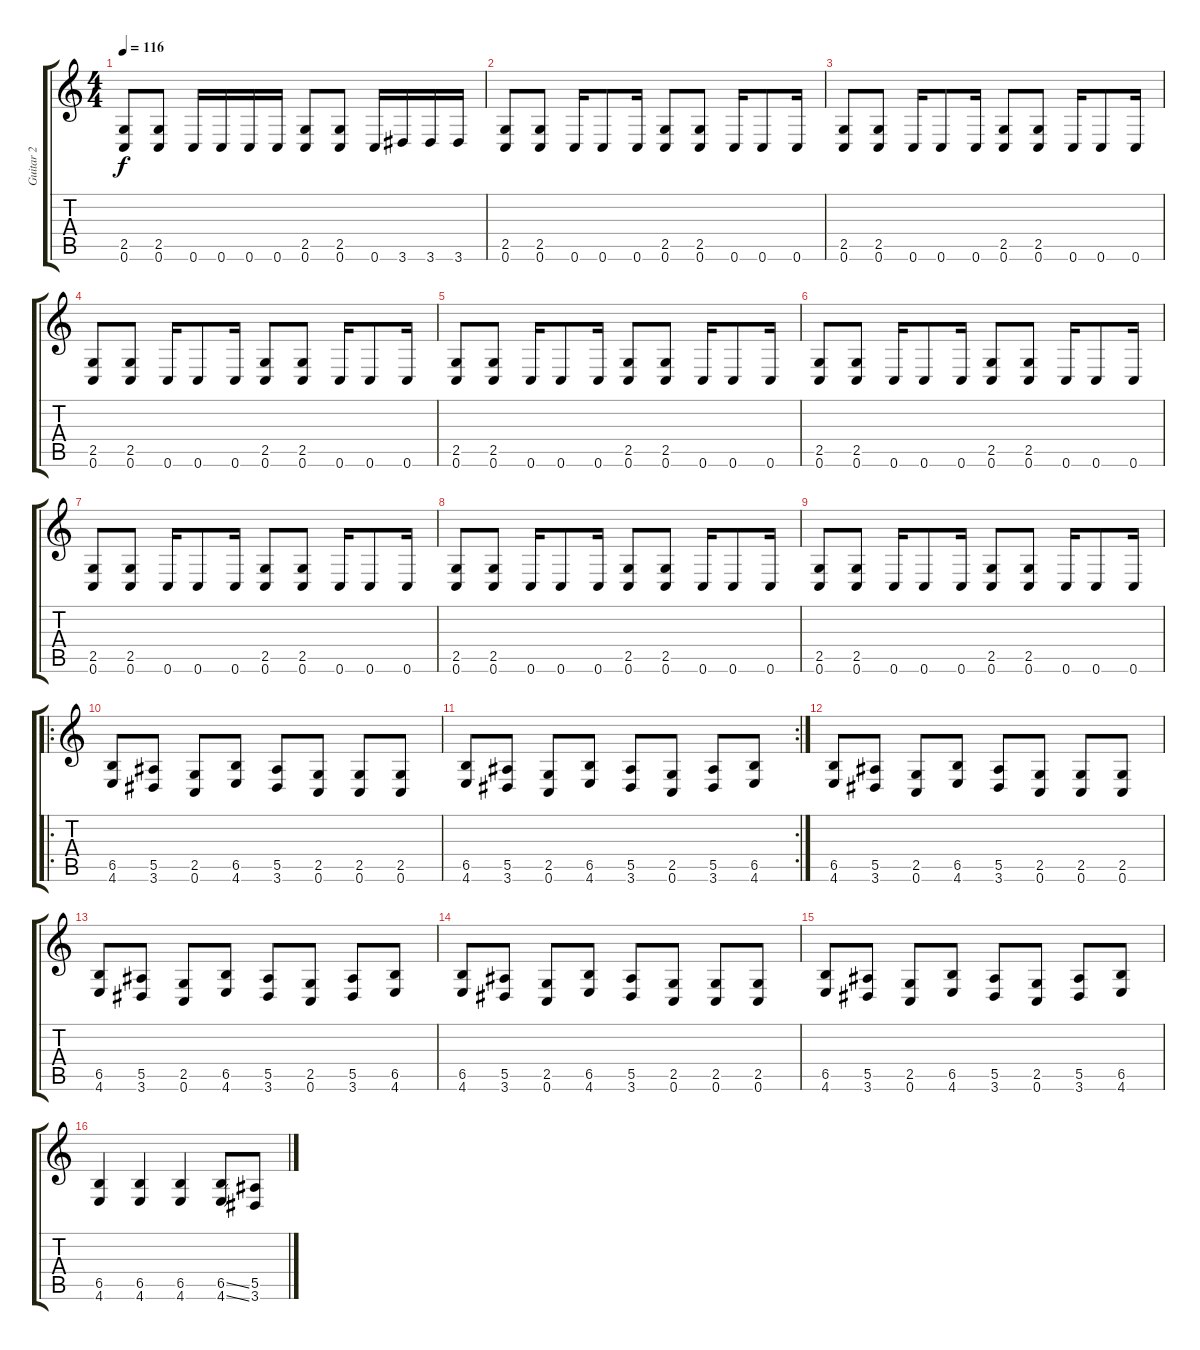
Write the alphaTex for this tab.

\track ("Guitar 2" "Guitar 2") {instrument overdrivenguitar}
\staff {score tabs}
\tuning (C4 G3 Eb3 Bb2 F2 C2) {hide}
\ts (4 4)
\tempo 116
\clef g2
\ks c
(2.5 0.6).8{dy f} (2.5 0.6).8 0.6.16 0.6.16 0.6.16 0.6.16 (2.5 0.6).8 (2.5 0.6).8 0.6.16 3.6.16 3.6.16 3.6.16 |
(2.5 0.6).8 (2.5 0.6).8 0.6.16 0.6.8 0.6.16 (2.5 0.6).8 (2.5 0.6).8 0.6.16 0.6.8 0.6.16 |
(2.5 0.6).8 (2.5 0.6).8 0.6.16 0.6.8 0.6.16 (2.5 0.6).8 (2.5 0.6).8 0.6.16 0.6.8 0.6.16 |
(2.5 0.6).8 (2.5 0.6).8 0.6.16 0.6.8 0.6.16 (2.5 0.6).8 (2.5 0.6).8 0.6.16 0.6.8 0.6.16 |
(2.5 0.6).8 (2.5 0.6).8 0.6.16 0.6.8 0.6.16 (2.5 0.6).8 (2.5 0.6).8 0.6.16 0.6.8 0.6.16 |
(2.5 0.6).8 (2.5 0.6).8 0.6.16 0.6.8 0.6.16 (2.5 0.6).8 (2.5 0.6).8 0.6.16 0.6.8 0.6.16 |
(2.5 0.6).8 (2.5 0.6).8 0.6.16 0.6.8 0.6.16 (2.5 0.6).8 (2.5 0.6).8 0.6.16 0.6.8 0.6.16 |
(2.5 0.6).8 (2.5 0.6).8 0.6.16 0.6.8 0.6.16 (2.5 0.6).8 (2.5 0.6).8 0.6.16 0.6.8 0.6.16 |
(2.5 0.6).8 (2.5 0.6).8 0.6.16 0.6.8 0.6.16 (2.5 0.6).8 (2.5 0.6).8 0.6.16 0.6.8 0.6.16 |
\ro
(6.5 4.6).8 (5.5 3.6).8 (2.5 0.6).8 (6.5 4.6).8 (5.5 3.6).8 (2.5 0.6).8 (2.5 0.6).8 (2.5 0.6).8 |
\rc 2
(6.5 4.6).8 (5.5 3.6).8 (2.5 0.6).8 (6.5 4.6).8 (5.5 3.6).8 (2.5 0.6).8 (5.5 3.6).8 (6.5 4.6).8 |
(6.5 4.6).8 (5.5 3.6).8 (2.5 0.6).8 (6.5 4.6).8 (5.5 3.6).8 (2.5 0.6).8 (2.5 0.6).8 (2.5 0.6).8 |
(6.5 4.6).8 (5.5 3.6).8 (2.5 0.6).8 (6.5 4.6).8 (5.5 3.6).8 (2.5 0.6).8 (5.5 3.6).8 (6.5 4.6).8 |
(6.5 4.6).8 (5.5 3.6).8 (2.5 0.6).8 (6.5 4.6).8 (5.5 3.6).8 (2.5 0.6).8 (2.5 0.6).8 (2.5 0.6).8 |
(6.5 4.6).8 (5.5 3.6).8 (2.5 0.6).8 (6.5 4.6).8 (5.5 3.6).8 (2.5 0.6).8 (5.5 3.6).8 (6.5 4.6).8 |
(6.5 4.6).4 (6.5 4.6).4 (6.5 4.6).4 (6.5{ss} 4.6{ss}).8 (5.5 3.6).8
